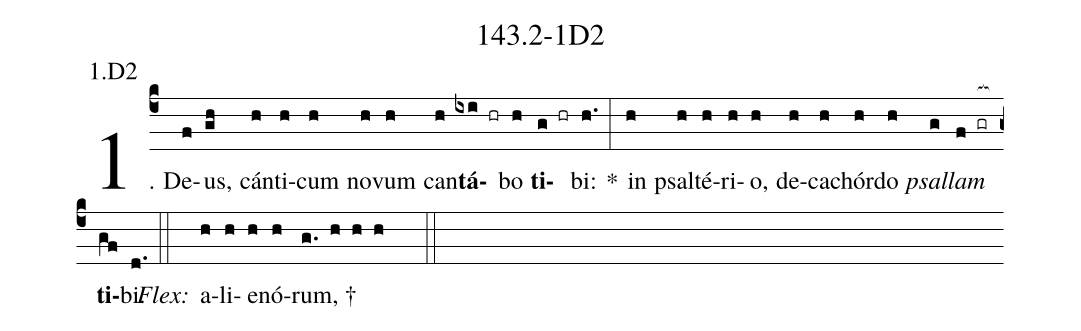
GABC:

name: 143.2-1D2;
annotation: 1.D2;
%%
(c4)1. De(f)us,(gh) cán(h)ti(h)cum(h) no(h)vum(h) can(h)<b>tá</b>(ixi hr)bo(h) <b>ti</b>(g hr)bi:(h.) *(:) in(h) psal(h)té(h)ri(h)o,(h) de(h)ca(h)chór(h)do(h) <i>psal</i>(g)<i>lam</i>(f gr[ocb:1{]) <b>ti</b>(gf[ocb:0}])bi.(d.) (::)
<i>Flex:</i>()  a(h)li(h)e(h)nó(h)rum, †(g. h h h  ::)
